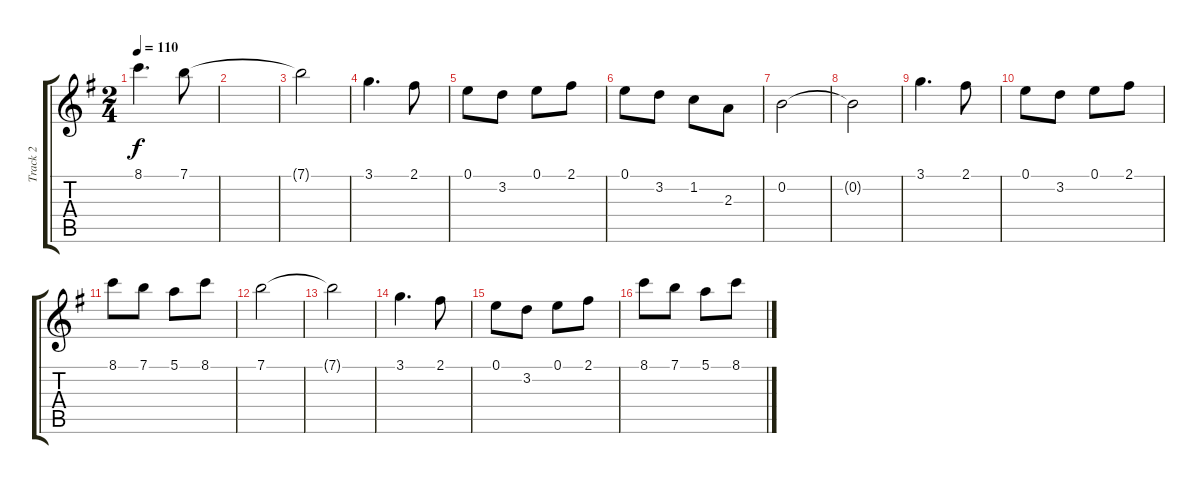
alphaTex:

\track ("Track 2" "Track 2") {instrument acousticguitarnylon}
\staff {score tabs}
\tuning (E4 B3 G3 D3 A2 E2) {hide}
\ts (2 4)
\tempo 110
\clef g2
\ks g
8.1.4{d dy f} 7.1.8 |
|
7.1{t}.2 |
3.1.4{d} 2.1.8 |
0.1.8 3.2.8 0.1.8 2.1.8 |
0.1.8 3.2.8 1.2.8 2.3.8 |
0.2.2 |
0.2{t}.2 |
3.1.4{d} 2.1.8 |
0.1.8 3.2.8 0.1.8 2.1.8 |
8.1.8 7.1.8 5.1.8 8.1.8 |
7.1.2 |
7.1{t}.2 |
3.1.4{d} 2.1.8 |
0.1.8 3.2.8 0.1.8 2.1.8 |
8.1.8 7.1.8 5.1.8 8.1.8
